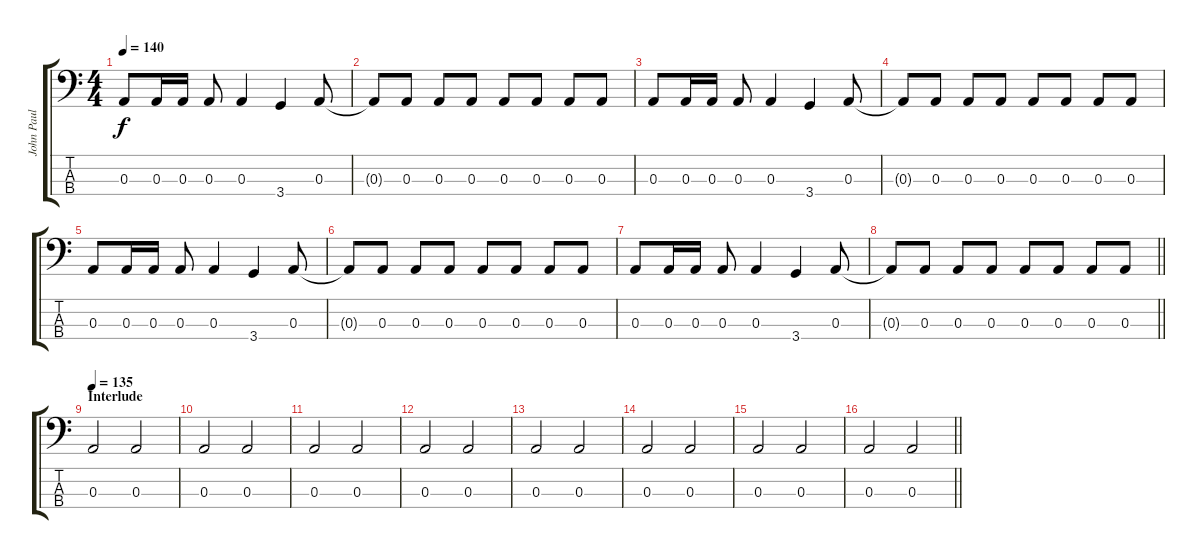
\track ("John Paul Jones" "John Paul ") {instrument electricbassfinger}
\staff {score tabs}
\tuning (G2 D2 A1 E1) {hide}
\ts (4 4)
\tempo 140
\clef f4
\ks aminor
0.3.8{dy f} 0.3.16 0.3.16 0.3.8 0.3.4 3.4.4 0.3.8 |
0.3{t}.8 0.3.8 0.3.8 0.3.8 0.3.8 0.3.8 0.3.8 0.3.8 |
0.3.8 0.3.16 0.3.16 0.3.8 0.3.4 3.4.4 0.3.8 |
0.3{t}.8 0.3.8 0.3.8 0.3.8 0.3.8 0.3.8 0.3.8 0.3.8 |
0.3.8 0.3.16 0.3.16 0.3.8 0.3.4 3.4.4 0.3.8 |
0.3{t}.8 0.3.8 0.3.8 0.3.8 0.3.8 0.3.8 0.3.8 0.3.8 |
0.3.8 0.3.16 0.3.16 0.3.8 0.3.4 3.4.4 0.3.8 |
\barLineRight lightlight
0.3{t}.8 0.3.8 0.3.8 0.3.8 0.3.8 0.3.8 0.3.8 0.3.8 |
\section ("" "Interlude")
\tempo 135
0.3.2 0.3.2 |
0.3.2 0.3.2 |
0.3.2 0.3.2 |
0.3.2 0.3.2 |
0.3.2 0.3.2 |
0.3.2 0.3.2 |
0.3.2 0.3.2 |
\barLineRight lightlight
0.3.2 0.3.2
